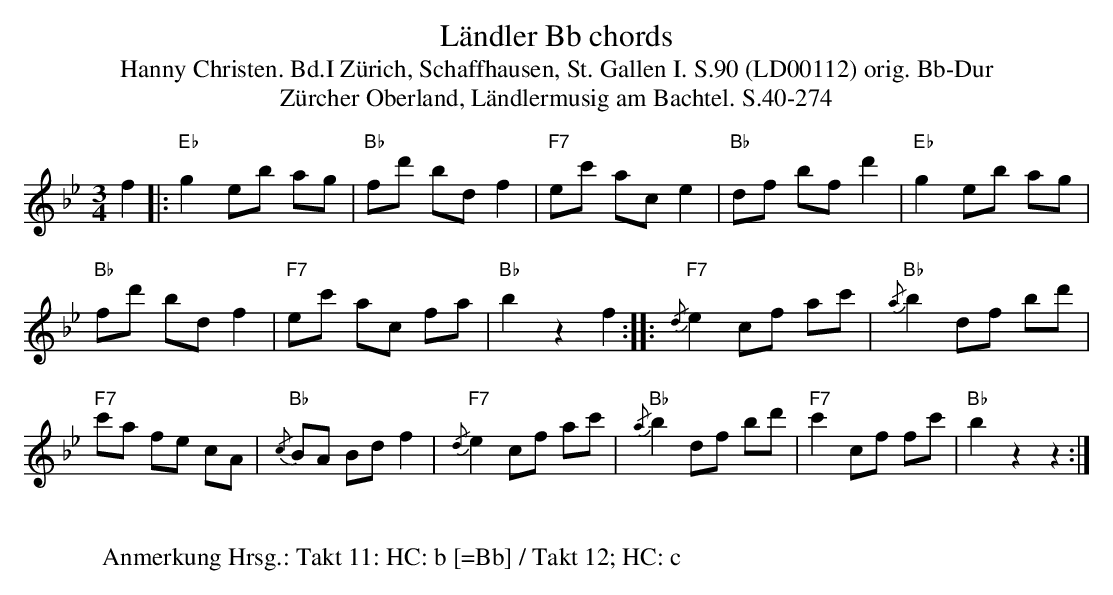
X:1
T: L\"andler Bb chords
T:Hanny Christen. Bd.I Zürich, Schaffhausen, St. Gallen I. S.90 (LD00112) orig. Bb-Dur
T: Z\"urcher Oberland, L\"andlermusig am Bachtel. S.40-274
M:3/4
L:1/8
K:Bb %%MIDI gchordon
f2 |: "Eb"g2eb ag | "Bb"fd' bdf2 | "F7"ec' ace2 | "Bb"df bfd'2 | "Eb"g2eb ag |
"Bb"fd' bdf2 | "F7"ec' ac fa | "Bb"b2z2f2 :: "F7"{/d}e2 cf ac' | "Bb"{/a}b2 df bd' |
"F7"c'a fe cA | "Bb"{/c}BA Bdf2 | "F7"{/d}e2 cf ac' | "Bb"{/a}b2 df bd' | "F7"c'2 cf fc' | "Bb"b2z2z2 :|
W:
W: Anmerkung Hrsg.: Takt 11: HC: b [=Bb] / Takt 12; HC: c
